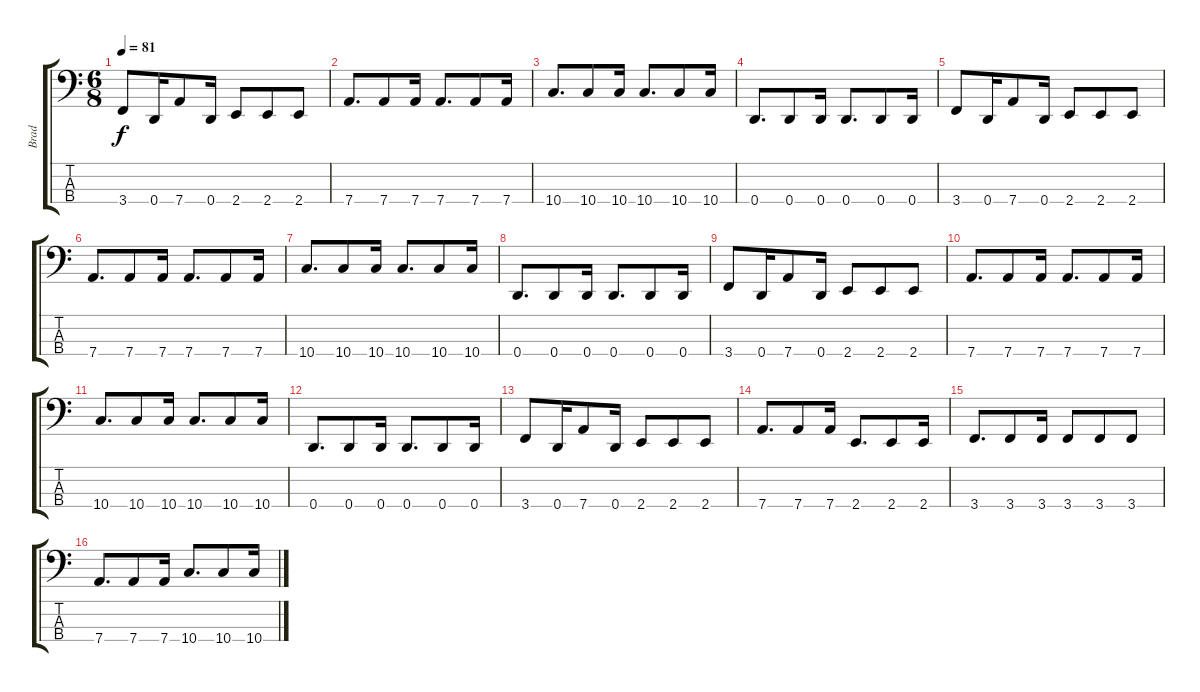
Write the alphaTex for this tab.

\track ("Brad" "Brad") {instrument electricbasspick}
\staff {score tabs}
\tuning (G2 D2 A1 D1) {hide}
\ts (6 8)
\tempo 81
\clef f4
\ks c
3.4.8{dy f} 0.4.16 7.4.8 0.4.16 2.4.8 2.4.8 2.4.8 |
7.4.8{d} 7.4.8 7.4.16 7.4.8{d} 7.4.8 7.4.16 |
10.4.8{d} 10.4.8 10.4.16 10.4.8{d} 10.4.8 10.4.16 |
0.4.8{d} 0.4.8 0.4.16 0.4.8{d} 0.4.8 0.4.16 |
3.4.8 0.4.16 7.4.8 0.4.16 2.4.8 2.4.8 2.4.8 |
7.4.8{d} 7.4.8 7.4.16 7.4.8{d} 7.4.8 7.4.16 |
10.4.8{d} 10.4.8 10.4.16 10.4.8{d} 10.4.8 10.4.16 |
0.4.8{d} 0.4.8 0.4.16 0.4.8{d} 0.4.8 0.4.16 |
3.4.8 0.4.16 7.4.8 0.4.16 2.4.8 2.4.8 2.4.8 |
7.4.8{d} 7.4.8 7.4.16 7.4.8{d} 7.4.8 7.4.16 |
10.4.8{d} 10.4.8 10.4.16 10.4.8{d} 10.4.8 10.4.16 |
0.4.8{d} 0.4.8 0.4.16 0.4.8{d} 0.4.8 0.4.16 |
3.4.8 0.4.16 7.4.8 0.4.16 2.4.8 2.4.8 2.4.8 |
7.4.8{d} 7.4.8 7.4.16 2.4.8{d} 2.4.8 2.4.16 |
3.4.8{d} 3.4.8 3.4.16 3.4.8 3.4.8 3.4.8 |
7.4.8{d} 7.4.8 7.4.16 10.4.8{d} 10.4.8 10.4.16
